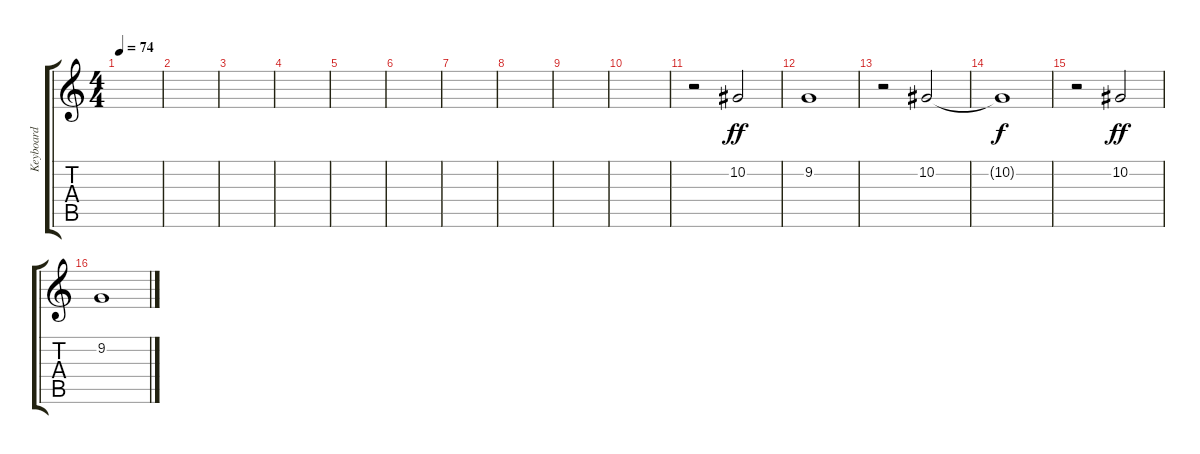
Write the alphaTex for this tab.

\track ("Keyboard" "Keyboard") {instrument accordion}
\staff {score tabs}
\tuning (Eb4 Bb3 Gb3 Db3 Ab2 Eb2) {hide}
\ts (4 4)
\tempo 74
\clef g2
\ks c
|
|
|
|
|
|
|
|
|
|
r.2 10.2.2{dy ff} |
9.2.1 |
r.2 10.2.2 |
10.2{t}.1{dy f} |
r.2 10.2.2{dy ff} |
9.2.1
